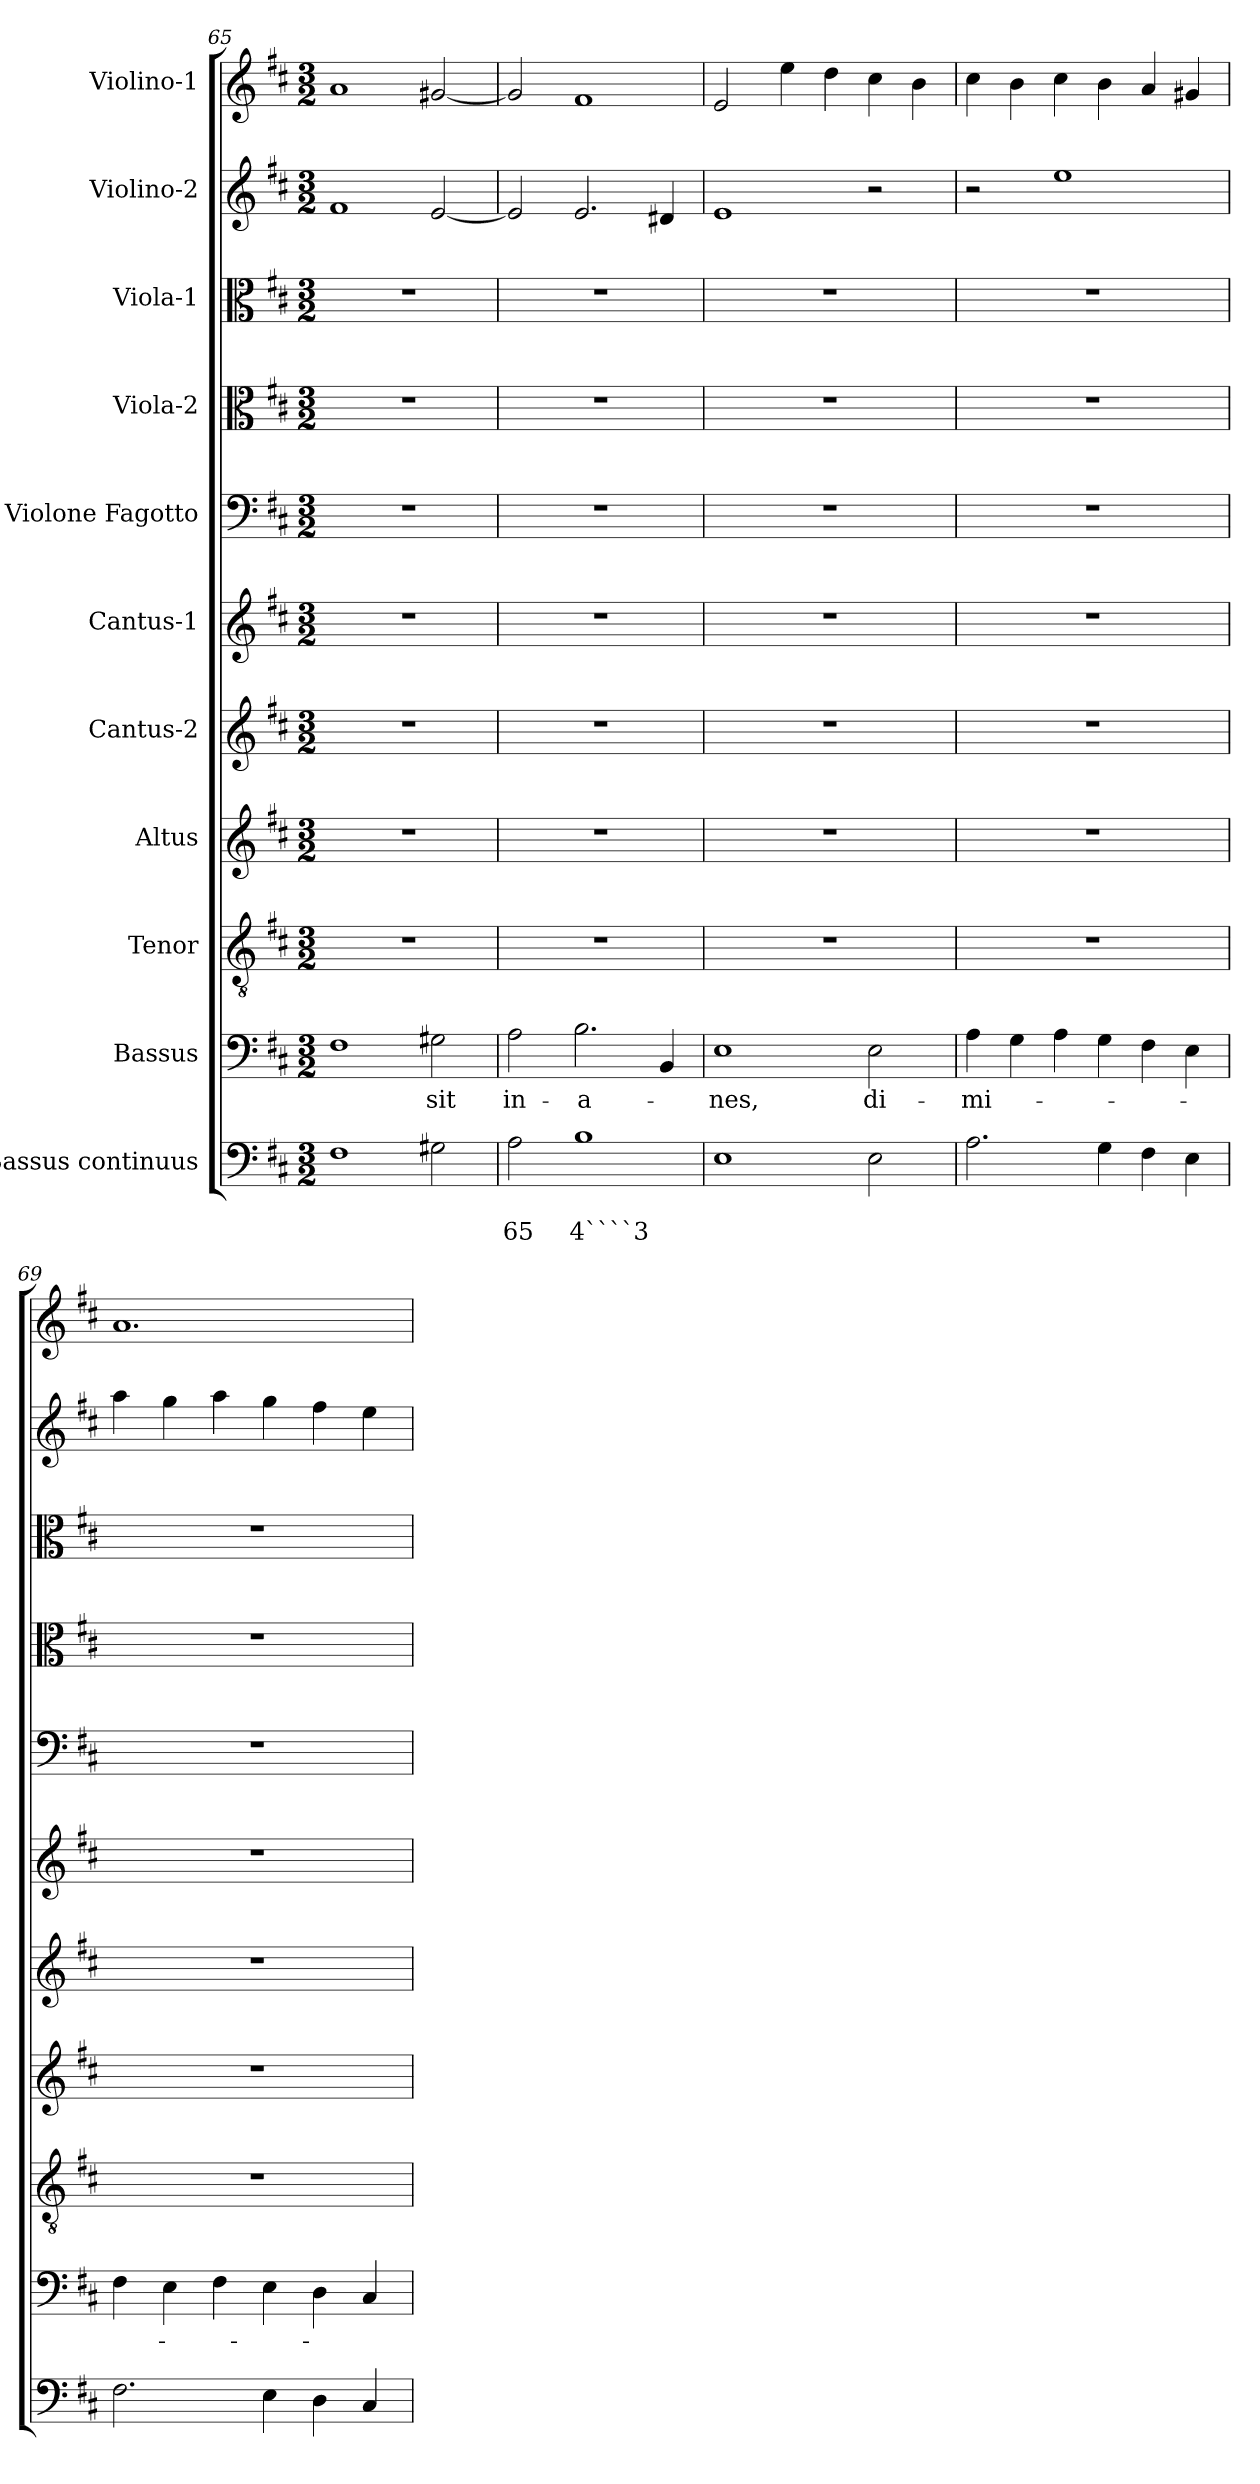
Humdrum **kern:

**kern	**text	**text	**kern	**text	**kern	**kern	**kern	**kern	**kern	**kern	**kern	**kern	**kern
*part11	*part11	*part11	*part10	*part10	*part9	*part8	*part7	*part6	*part5	*part4	*part3	*part2	*part1
*staff11	*staff11	*staff11	*staff10	*staff10	*staff9	*staff8	*staff7	*staff6	*staff5	*staff4	*staff3	*staff2	*staff1
*I"Bassus continuus	*	*	*I"Bassus	*	*I"Tenor	*I"Altus	*I"Cantus-2	*I"Cantus-1	*I"Violone Fagotto	*I"Viola-2	*I"Viola-1	*I"Violino-2	*I"Violino-1
!!LO:PB:g=z
*clefF4	*	*	*clefF4	*	*clefGv2	*clefG2	*clefG2	*clefG2	*clefF4	*clefC3	*clefC3	*clefG2	*clefG2
*k[f#c#]	*	*	*k[f#c#]	*	*k[f#c#]	*k[f#c#]	*k[f#c#]	*k[f#c#]	*k[f#c#]	*k[f#c#]	*k[f#c#]	*k[f#c#]	*k[f#c#]
*D:	*	*	*D:	*	*D:	*D:	*D:	*D:	*D:	*D:	*D:	*D:	*D:
*M3/2	*	*	*M3/2	*	*M3/2	*M3/2	*M3/2	*M3/2	*M3/2	*M3/2	*M3/2	*M3/2	*M3/2
=65	=65	=65	=65	=65	=65	=65	=65	=65	=65	=65	=65	=65	=65
1F#	.	.	1F#	.	1.r	1.r	1.r	1.r	1.r	1.r	1.r	1f#	1a
!	!	!	!	!LO:LY:b	!	!	!	!	!	!	!	!	!
2G#X\	.	.	2G#X\	-sit	.	.	.	.	.	.	.	[2e/	[2g#X/
=66	=66	=66	=66	=66	=66	=66	=66	=66	=66	=66	=66	=66	=66
!	!	!LO:LY:b	!	!LO:LY:b	!	!	!	!	!	!	!	!	!
2A\	.	65	2A\	in-	1.r	1.r	1.r	1.r	1.r	1.r	1.r	2e/]	2g#/]
!	!	!LO:LY:b	!	!LO:LY:b	!	!	!	!	!	!	!	!	!
1B	.	4````3	2.B\	-a-	.	.	.	.	.	.	.	2.e/	1f#
.	.	.	4BB/	.	.	.	.	.	.	.	.	4d#X/	.
=67	=67	=67	=67	=67	=67	=67	=67	=67	=67	=67	=67	=67	=67
!	!	!	!	!LO:LY:b	!	!	!	!	!	!	!	!	!
1E	.	.	1E	-nes,	1.r	1.r	1.r	1.r	1.r	1.r	1.r	1e	2e/
.	.	.	.	.	.	.	.	.	.	.	.	.	4ee\
.	.	.	.	.	.	.	.	.	.	.	.	.	4dd\
!	!	!	!	!LO:LY:b	!	!	!	!	!	!	!	!	!
2E\	.	.	2E\	di-	.	.	.	.	.	.	.	2r	4cc#\
.	.	.	.	.	.	.	.	.	.	.	.	.	4b\
=68	=68	=68	=68	=68	=68	=68	=68	=68	=68	=68	=68	=68	=68
!	!	!	!	!LO:LY:b	!	!	!	!	!	!	!	!	!
2.A\	.	.	4A\	-mi-	1.r	1.r	1.r	1.r	1.r	1.r	1.r	2r	4cc#\
.	.	.	4G\	.	.	.	.	.	.	.	.	.	4b\
.	.	.	4A\	.	.	.	.	.	.	.	.	1ee	4cc#\
4G\	.	.	4G\	.	.	.	.	.	.	.	.	.	4b\
4F#\	.	.	4F#\	.	.	.	.	.	.	.	.	.	4a/
4E\	.	.	4E\	.	.	.	.	.	.	.	.	.	4g#X/
=69	=69	=69	=69	=69	=69	=69	=69	=69	=69	=69	=69	=69	=69
2.F#\	.	.	4F#\	.	1.r	1.r	1.r	1.r	1.r	1.r	1.r	4aa\	1.a
.	.	.	4E\	.	.	.	.	.	.	.	.	4gg\	.
.	.	.	4F#\	.	.	.	.	.	.	.	.	4aa\	.
4E\	.	.	4E\	.	.	.	.	.	.	.	.	4gg\	.
4D\	.	.	4D\	.	.	.	.	.	.	.	.	4ff#\	.
4C#/	.	.	4C#/	.	.	.	.	.	.	.	.	4ee\	.
=	=	=	=	=	=	=	=	=	=	=	=	=	=
*-	*-	*-	*-	*-	*-	*-	*-	*-	*-	*-	*-	*-	*-
